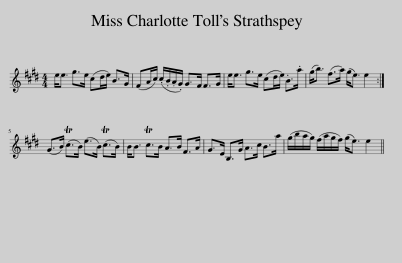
X:1
L:1/8
M:4/4
I:linebreak $
K:E
V:1 treble
V:1
 e<e g>e (cd/e/) B>G | (FA/c/) (.c/.B/.A/.G/) G>F F>G | e<e g>e (cd/e/) .B>.a | (g<b) (f>a) (g<e) e2 :|$ (G>B) (Tc>B) (e>B) (Tc>B) | %5
 B<B Tc>B A>B F>A | G>E B,>G A>c B>a | (g/b/a/g/) (f/a/g/f/) (g<e) e2 || %8
